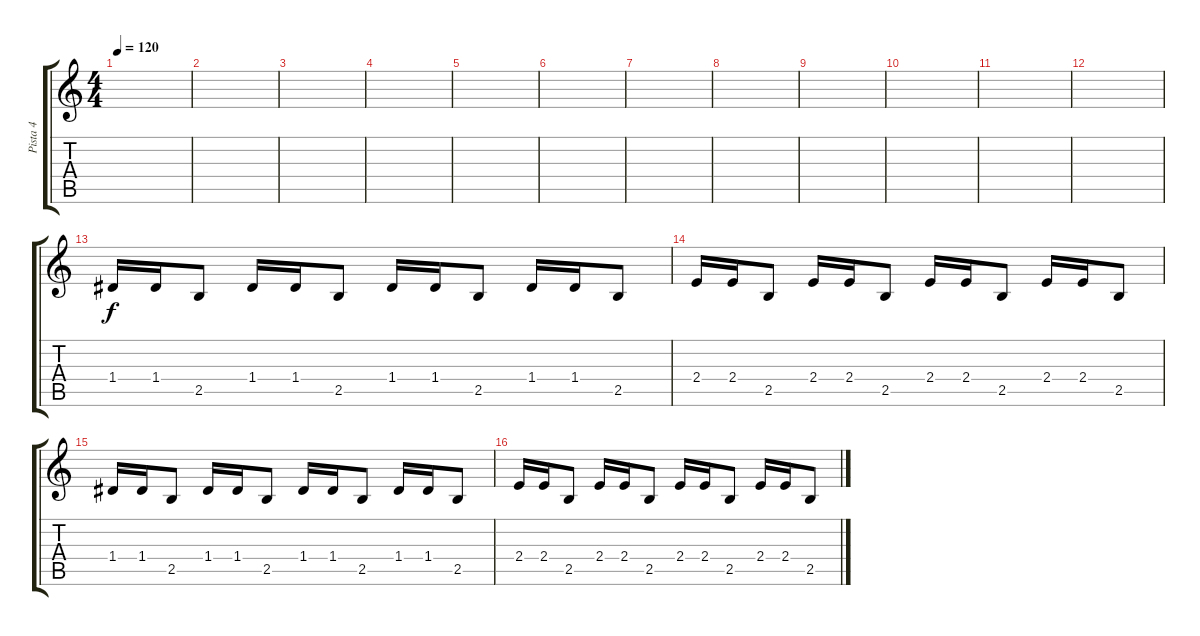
\track ("Pista 4" "Pista 4") {instrument electricguitarmuted}
\staff {score tabs}
\tuning (E4 B3 G3 D3 A2 E2) {hide}
\ts (4 4)
\tempo 120
\clef g2
\ks c
|
|
|
|
|
|
|
|
|
|
|
|
1.4.16 1.4.16 2.5.8 1.4.16 1.4.16 2.5.8 1.4.16 1.4.16 2.5.8 1.4.16 1.4.16 2.5.8 |
2.4.16 2.4.16 2.5.8 2.4.16 2.4.16 2.5.8 2.4.16 2.4.16 2.5.8 2.4.16 2.4.16 2.5.8 |
1.4.16 1.4.16 2.5.8 1.4.16 1.4.16 2.5.8 1.4.16 1.4.16 2.5.8 1.4.16 1.4.16 2.5.8 |
2.4.16 2.4.16 2.5.8 2.4.16 2.4.16 2.5.8 2.4.16 2.4.16 2.5.8 2.4.16 2.4.16 2.5.8
